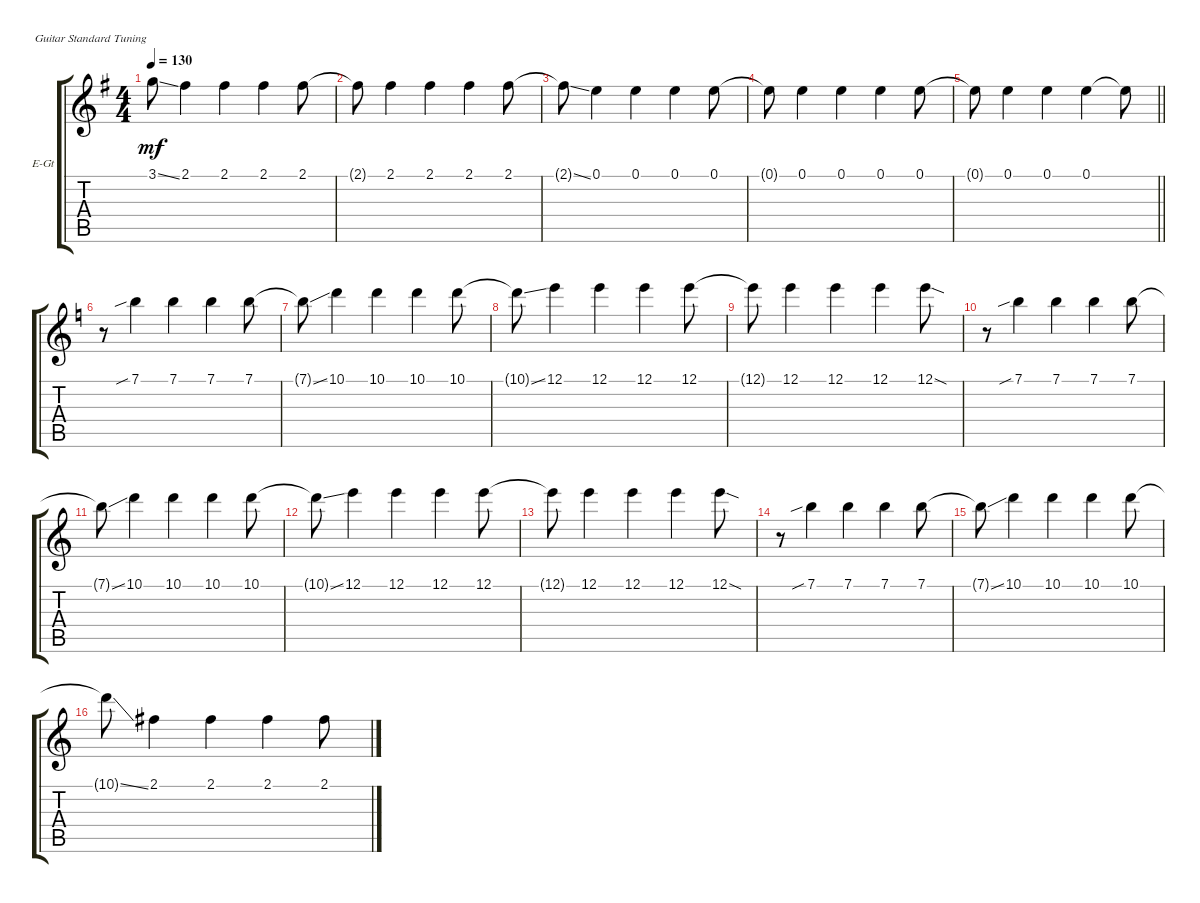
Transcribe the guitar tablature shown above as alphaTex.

\defaultSystemsLayout 4
\bracketExtendMode groupsimilarinstruments
\firstSystemTrackNameOrientation horizontal
\otherSystemsTrackNameOrientation horizontal
\track ("Electric Guitar" "E-Gt") {instrument electricguitarclean}
\staff {score tabs}
\tuning (E4 B3 G3 D3 A2 E2)
\ts (4 4)
\tempo 130
\clef g2
\ks eminor
3.1{ss t}.8{dy mf} 2.1.4 2.1.4 2.1.4 2.1.8 |
2.1{t}.8 2.1.4 2.1.4 2.1.4 2.1.8 |
2.1{ss t}.8 0.1.4 0.1.4 0.1.4 0.1.8 |
0.1{t}.8 0.1.4 0.1.4 0.1.4 0.1.8 |
\barLineRight lightlight
0.1{t}.8 0.1.4 0.1.4 0.1.4 0.1{t}.8 |
\ks aminor
r.8 7.1{sib}.4 7.1.4 7.1.4 7.1.8 |
7.1{ss t}.8 10.1.4 10.1.4 10.1.4 10.1.8 |
10.1{ss t}.8 12.1.4 12.1.4 12.1.4 12.1.8 |
12.1{t}.8 12.1.4 12.1.4 12.1.4 12.1{sod}.8 |
r.8 7.1{sib}.4 7.1.4 7.1.4 7.1.8 |
7.1{ss t}.8 10.1.4 10.1.4 10.1.4 10.1.8 |
10.1{ss t}.8 12.1.4 12.1.4 12.1.4 12.1.8 |
12.1{t}.8 12.1.4 12.1.4 12.1.4 12.1{sod}.8 |
r.8 7.1{sib}.4 7.1.4 7.1.4 7.1.8 |
7.1{ss t}.8 10.1.4 10.1.4 10.1.4 10.1.8 |
10.1{ss t}.8 2.1.4 2.1.4 2.1.4 2.1.8
